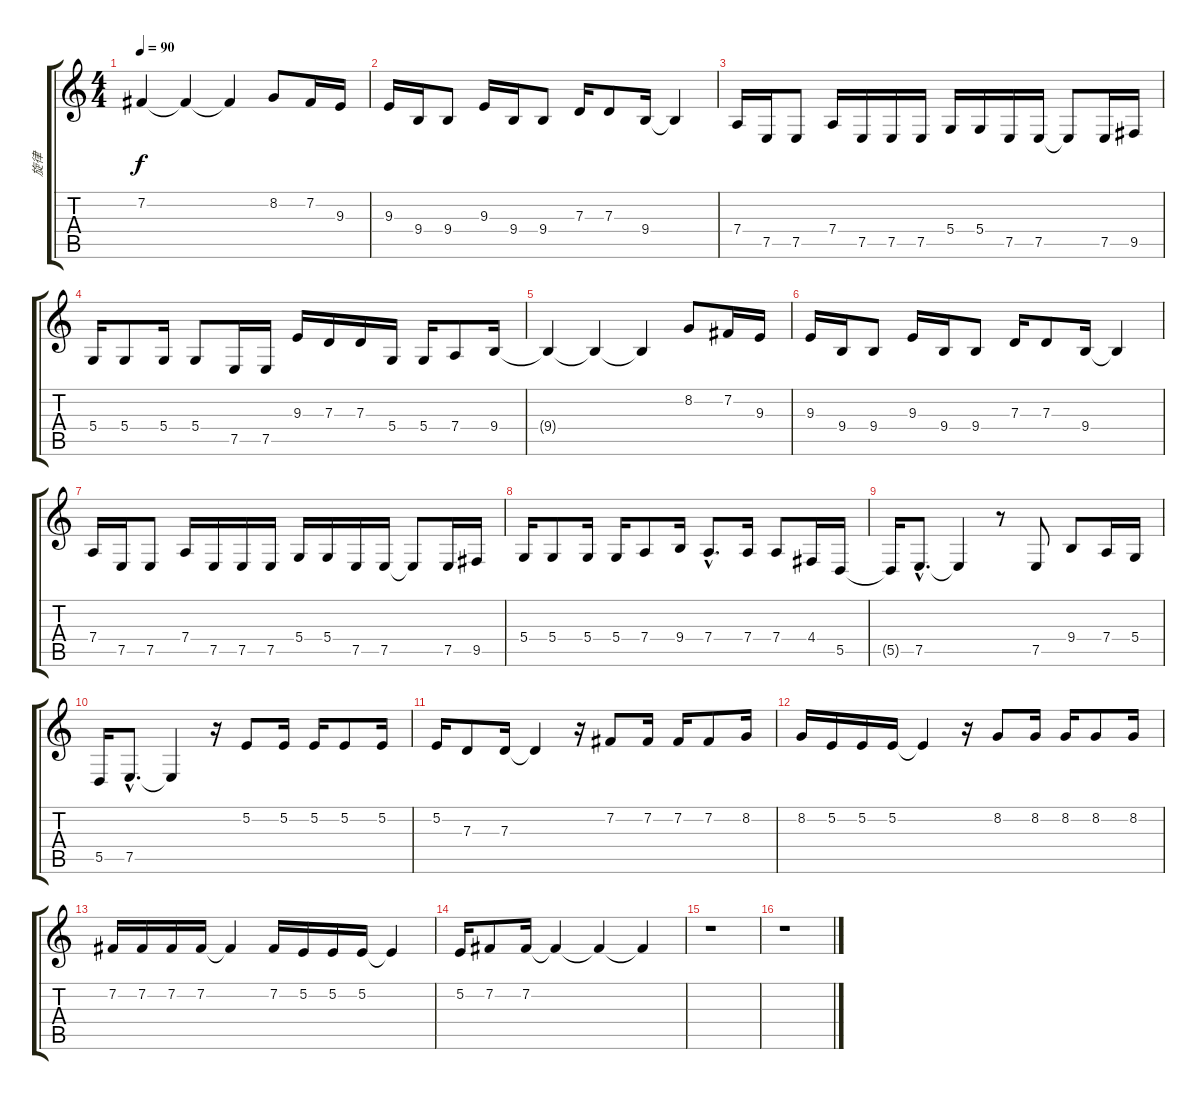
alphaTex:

\track ("旋律" "旋律") {instrument violin}
\staff {score tabs}
\tuning (E4 B3 G3 D3 A2 E2) {hide}
\ts (4 4)
\tempo 90
\clef g2
\ks c
7.2.4{dy f} 7.2{t}.4 7.2{t}.4 8.2.8 7.2.16 9.3.16 |
9.3.16 9.4.16 9.4.8 9.3.16 9.4.16 9.4.8 7.3.16 7.3.8 9.4.16 9.4{t}.4 |
7.4.16 7.5.16 7.5.8 7.4.16 7.5.16 7.5.16 7.5.16 5.4.16 5.4.16 7.5.16 7.5.16 7.5{t}.8 7.5.16 9.5.16 |
5.4.16 5.4.8 5.4.16 5.4.8 7.5.16 7.5.16 9.3.16 7.3.16 7.3.16 5.4.16 5.4.16 7.4.8 9.4.16 |
9.4{t}.4 9.4{t}.4 9.4{t}.4 8.2.8 7.2.16 9.3.16 |
9.3.16 9.4.16 9.4.8 9.3.16 9.4.16 9.4.8 7.3.16 7.3.8 9.4.16 9.4{t}.4 |
7.4.16 7.5.16 7.5.8 7.4.16 7.5.16 7.5.16 7.5.16 5.4.16 5.4.16 7.5.16 7.5.16 7.5{t}.8 7.5.16 9.5.16 |
5.4.16 5.4.8 5.4.16 5.4.16 7.4.8 9.4.16 7.4{hac}.8{d} 7.4.16 7.4.8 4.4.16 5.5.16 |
5.5{t}.16 7.5{hac}.8{d} 7.5{t}.4 r.8 7.5.8 9.4.8 7.4.16 5.4.16 |
5.5.16 7.5{hac}.8{d} 7.5{t}.4 r.16 5.2.8 5.2.16 5.2.16 5.2.8 5.2.16 |
5.2.16 7.3.8 7.3.16 7.3{t}.4 r.16 7.2.8 7.2.16 7.2.16 7.2.8 8.2.16 |
8.2.16 5.2.16 5.2.16 5.2.16 5.2{t}.4 r.16 8.2.8 8.2.16 8.2.16 8.2.8 8.2.16 |
7.2.16 7.2.16 7.2.16 7.2.16 7.2{t}.4 7.2.16 5.2.16 5.2.16 5.2.16 5.2{t}.4 |
5.2.16 7.2.8 7.2.16 7.2{t}.4 7.2{t}.4 7.2{t}.4 |
r.1 |
r.1
